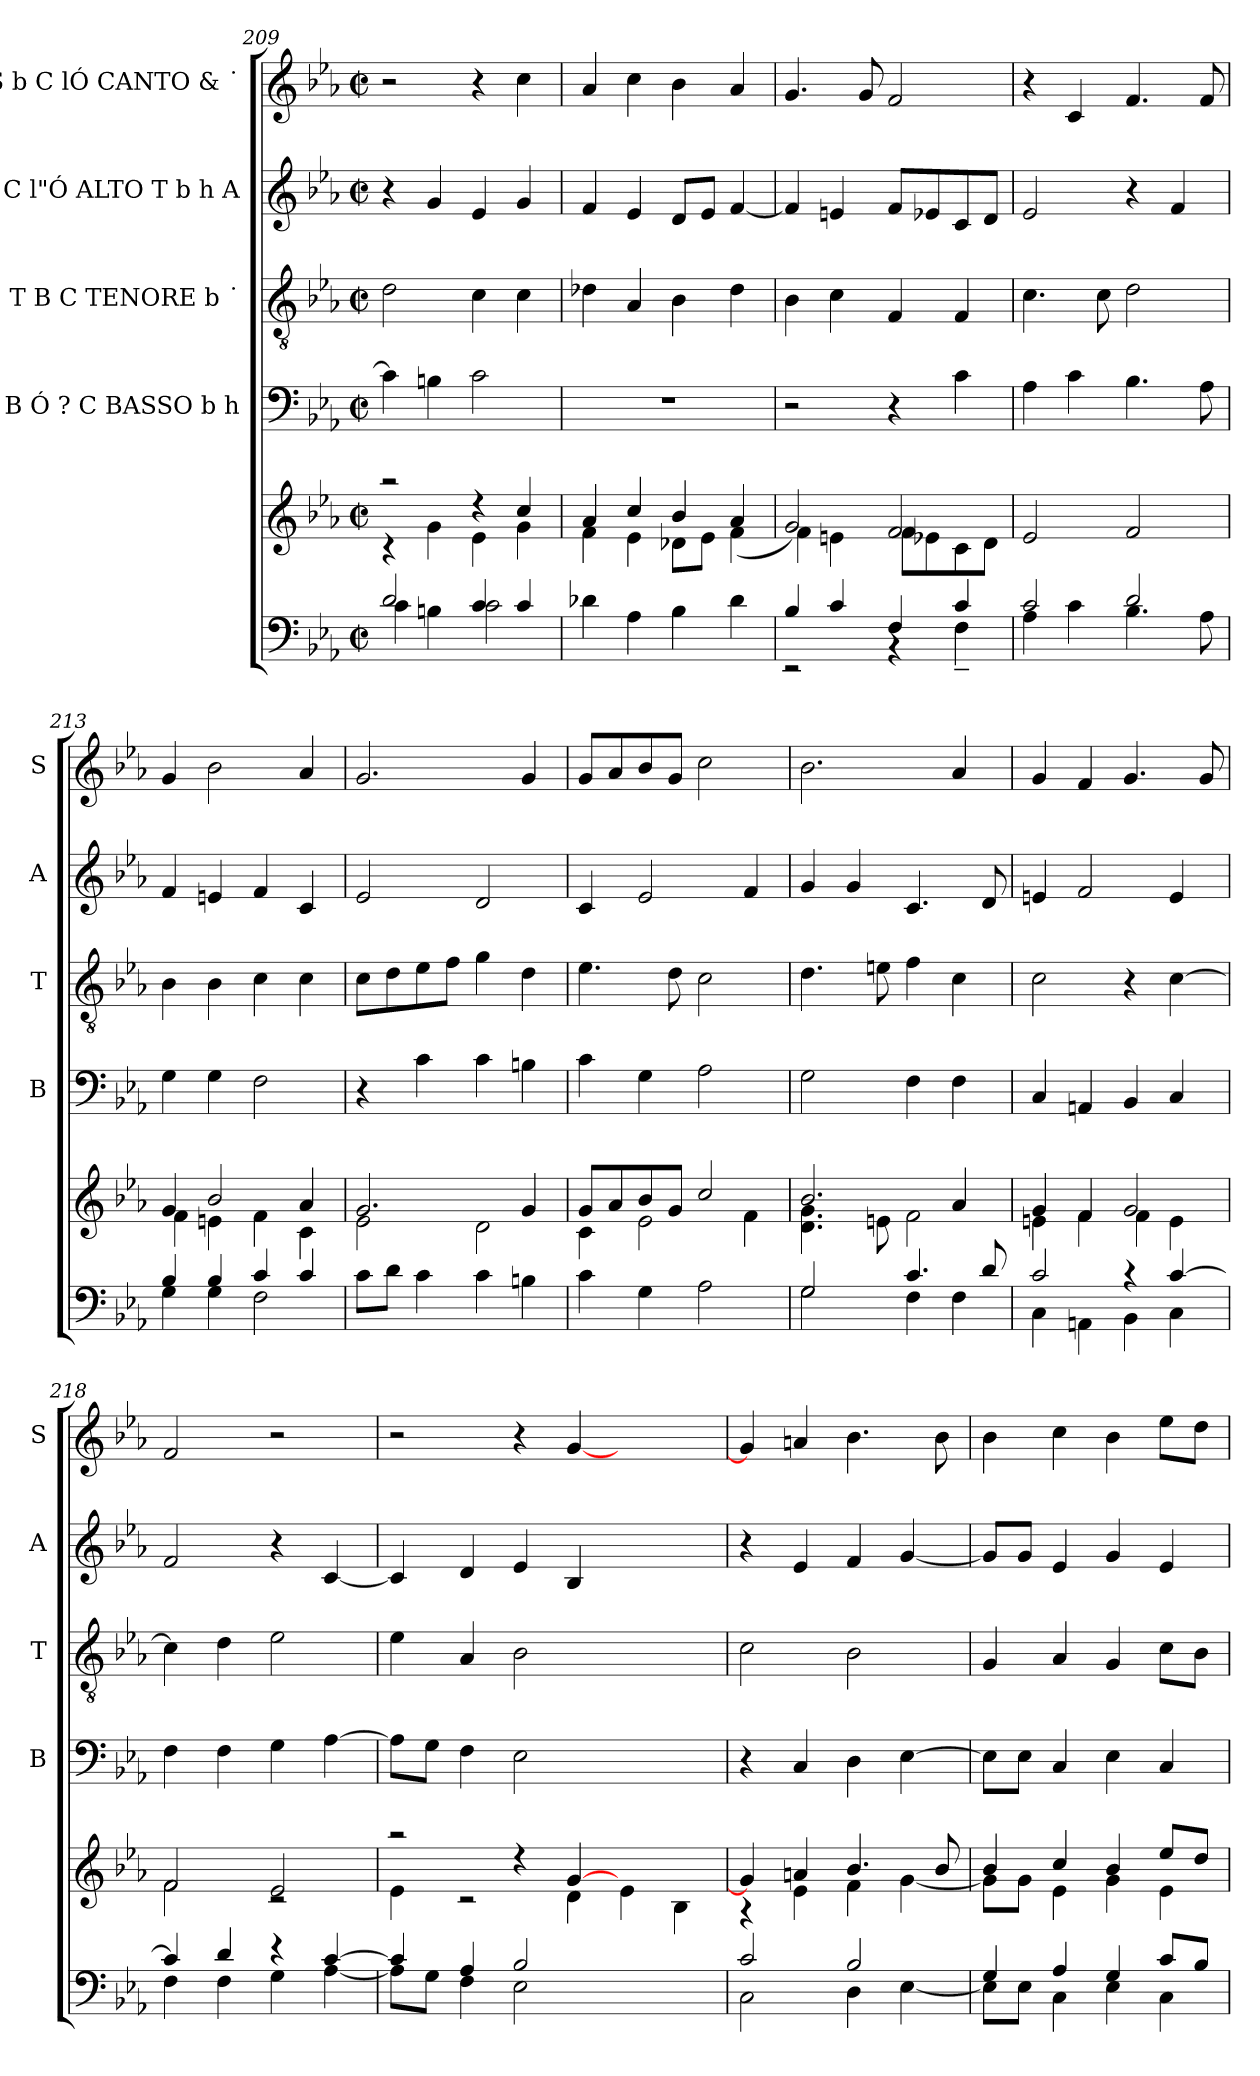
**kern	**kern	**kern	**kern	**kern	**kern
*part6	*part5	*part4	*part3	*part2	*part1
*staff6	*staff5	*staff4	*staff3	*staff2	*staff1
*	*	*I"B Ó ? C BASSO b h	*I"T B C TENORE b ˙	*I"C l"Ó ALTO T b h A	*I"S b C lÓ CANTO & ˙
*	*	*I'B	*I'T	*I'A	*I'S
*clefF4	*clefG2	*clefF4	*clefGv2	*clefG2	*clefG2
*k[b-e-a-]	*k[b-e-a-]	*k[b-e-a-]	*k[b-e-a-]	*k[b-e-a-]	*k[b-e-a-]
*E-:	*E-:	*E-:	*E-:	*E-:	*E-:
*M2/2	*M2/2	*M2/2	*M2/2	*M2/2	*M2/2
*met(c|)	*met(c|)	*met(c|)	*met(c|)	*met(c|)	*met(c|)
=209	=209	=209	=209	=209	=209
*^	*^	*	*	*	*
2d/	4c\	2raa	4rc	4c\]	2d\	4r	2r
.	4Bn\	.	4g\	4Bn\	.	4g/	.
4c/	2c\	4rcc	4e-\	2c\	4c\	4e-/	4r
4c/	.	4cc/	4g\	.	4c\	4g/	4cc\
*v	*v	*	*	*	*	*	*
=210	=210	=210	=210	=210	=210	=210
4d-X\	4a-/	4f\	1r	4d-X\	4f/	4a-/
4A-\	4cc/	4e-\	.	4A-/	4e-/	4cc\
4B-\	4b-/	8d-\L	.	4B-\	8d/L	4b-\
.	.	8e-\J	.	.	8e-/J	.
4d-\	4a-/	(<4f\	.	4d-\	[<4f/	4a-/
=211	=211	=211	=211	=211	=211	=211
*^	*	*	*	*	*	*
4B-/	2rEE	2g/)	4f\	2r	4B-\	4f/]	4.g/
4c/	.	.	4en\	.	4c\	4en/	.
.	.	.	.	.	.	.	8g/
4F/	4rAA	2f/	8f\L	4r	4F/	8f/L	2f/
.	.	.	8e-X\	.	.	8e-X/	.
4c/	4F~<\	.	8c\	4c\	4F/	8c/	.
.	.	.	8d\J	.	.	8d/J	.
*	*	*v	*v	*	*	*	*
=212	=212	=212	=212	=212	=212	=212
2c/	4A-\	2e-/	4A-\	4.c\	2e-/	4r
.	4c\	.	4c\	.	.	4c/
.	.	.	.	8c\	.	.
2d/	4.B-\	2f/	4.B-\	2d\	4r	4.f/
.	.	.	.	.	4f/	.
.	8A-\	.	8A-\	.	.	8f/
!!LO:PB:g=z
=213	=213	=213	=213	=213	=213	=213
*	*	*^	*	*	*	*
4B-/	4G\	4g/	4f\	4G\	4B-\	4f/	4g/
4B-/	4G\	2b-/	4en\	4G\	4B-\	4en/	2b-\
4c/	2F\	.	4f\	2F\	4c\	4f/	.
4c/	.	4a-/	4c\	.	4c\	4c/	4a-/
*v	*v	*	*	*	*	*	*
=214	=214	=214	=214	=214	=214	=214
8c\L	2.g/	2e-\	4r	8c\L	2e-/	2.g/
8d\J	.	.	.	8d\	.	.
4c\	.	.	4c\	8e-\	.	.
.	.	.	.	8f\J	.	.
4c\	.	2d\	4c\	4g\	2d/	.
4Bn\	4g/	.	4Bn\	4d\	.	4g/
=215	=215	=215	=215	=215	=215	=215
4c\	8g/L	4c\	4c\	4.e-\	4c/	8g/L
.	8a-/	.	.	.	.	8a-/
4G\	8b-/	2e-\	4G\	.	2e-/	8b-/
.	8g/J	.	.	8d\	.	8g/J
2A-\	2cc/	.	2A-\	2c\	.	2cc\
.	.	4f\	.	.	4f/	.
=216	=216	=216	=216	=216	=216	=216
*^	*	*	*	*	*	*
2G/	2G\	2.b-/	4.d\ 4.g\	2G\	4.d\	4g/	2.b-\
.	.	.	.	.	.	4g/	.
.	.	.	8en\	.	8en\	.	.
4.c/	4F\	.	2f\	4F\	4f\	4.c/	.
.	4F\	4a-/	.	4F\	4c\	.	4a-/
8d/	.	.	.	.	.	8d/	.
=217	=217	=217	=217	=217	=217	=217	=217
2c/	4C\	4g/	4en\	4C/	2c\	4en/	4g/
.	4AAn\	4f/	4f\	4AAn/	.	2f/	4f/
4rc	4BB-\	(2g/	4f\	4BB-/	4r	.	4.g/
[<4c/	4C\	.	4e\	4C/	[<4c\	4e/	.
.	.	.	.	.	.	.	8g/
!!LO:LB:g=z
=218	=218	=218	=218	=218	=218	=218	=218
4c/]	4F\	2f/	2f\	4F\	4c\]	2f/	2f/
4d/	4F\	.	.	4F\	4d\	.	.
4re	4G\	2e-/	2rc	4G\	2e-\	4r	2r
[>4c/	[<4A-\	.	.	[>4A-\	.	[<4c/	.
=219	=219	=219	=219	=219	=219	=219	=219
4c/]	8A-\L]	2raa	4e-\	8A-\L]	4e-\	4c/]	2r
.	8G\J	.	.	8G\J	.	.	.
4A-/	4F\	.	2rc	4F\	4A-/	4d/	.
2B-/	2E-\	4rcc	.	2E-\	2B-\	4e-/	4r
.	.	[>4g/	4d\	.	.	4B-/	[<4g/
2ryy	2ryy	2ryy	4e-\	2ryy	2ryy	2ryy	2ryy
.	.	.	4B-\	.	.	.	.
=220	=220	=220	=220	=220	=220	=220	=220
2c/	2C\	4g/]	4rA	4r	2c\	4r	4g/]
.	.	4an/	4e-\	4C/	.	4e-/	4an/
2B-/	4D\	4.b-/	4f\	4D\	2B-\	4f/	4.b-\
.	[<4E-\	.	[<4g\	[>4E-\	.	[<4g/	.
.	.	8b-/	.	.	.	.	8b-\
=221	=221	=221	=221	=221	=221	=221	=221
4G/	8E-\L]	4b-/	8g\L]	8E-\L]	4G/	8g/L]	4b-\
.	8E-\J	.	8g\J	8E-\J	.	8g/J	.
4A-/	4C\	4cc/	4e-\	4C/	4A-/	4e-/	4cc\
4G/	4E-\	4b-/	4g\	4E-\	4G/	4g/	4b-\
8c/L	4C\	8ee-/L	4e-\	4C/	8c\L	4e-/	8ee-\L
8B-/J	.	8dd/J	.	.	8B-\J	.	8dd\J
*v	*v	*	*	*	*	*	*
*	*v	*v	*	*	*	*
=	=	=	=	=	=
*-	*-	*-	*-	*-	*-
